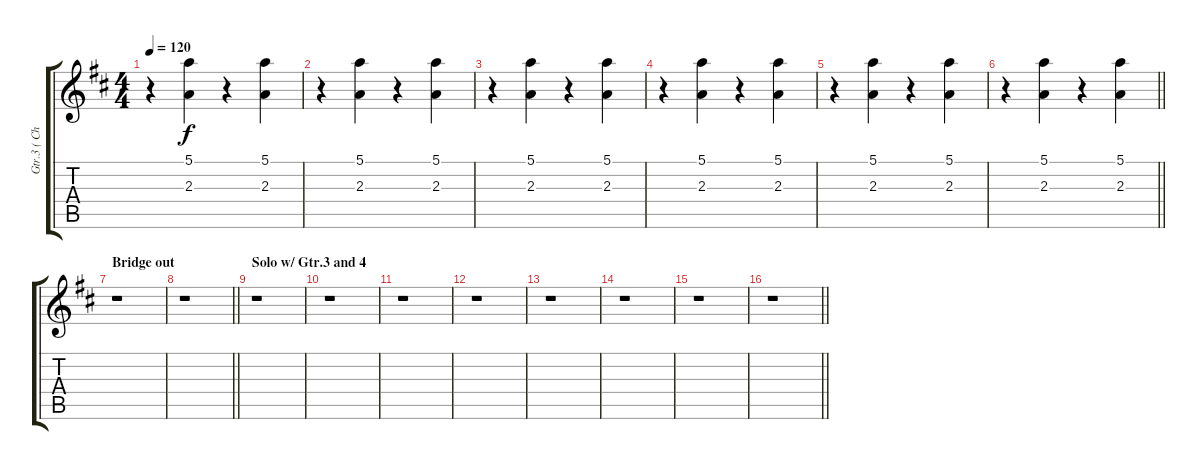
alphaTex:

\track ("Gtr.3 ( Chorus )" "Gtr.3 ( Ch") {instrument overdrivenguitar}
\staff {score tabs}
\tuning (E4 B3 G3 D3 A2 E2) {hide}
\ts (4 4)
\tempo 120
\clef g2
\ks d
r.4{dy f} (5.1 2.3).4 r.4 (5.1 2.3).4 |
r.4 (5.1 2.3).4 r.4 (5.1 2.3).4 |
r.4 (5.1 2.3).4 r.4 (5.1 2.3).4 |
r.4 (5.1 2.3).4 r.4 (5.1 2.3).4 |
r.4 (5.1 2.3).4 r.4 (5.1 2.3).4 |
\barLineRight lightlight
r.4 (5.1 2.3).4 r.4 (5.1 2.3).4 |
\section ("" "Bridge out")
r.1 |
\barLineRight lightlight
r.1 |
\section ("" "Solo w/ Gtr.3 and 4")
r.1 |
r.1 |
r.1 |
r.1 |
r.1 |
r.1 |
r.1 |
\barLineRight lightlight
r.1
